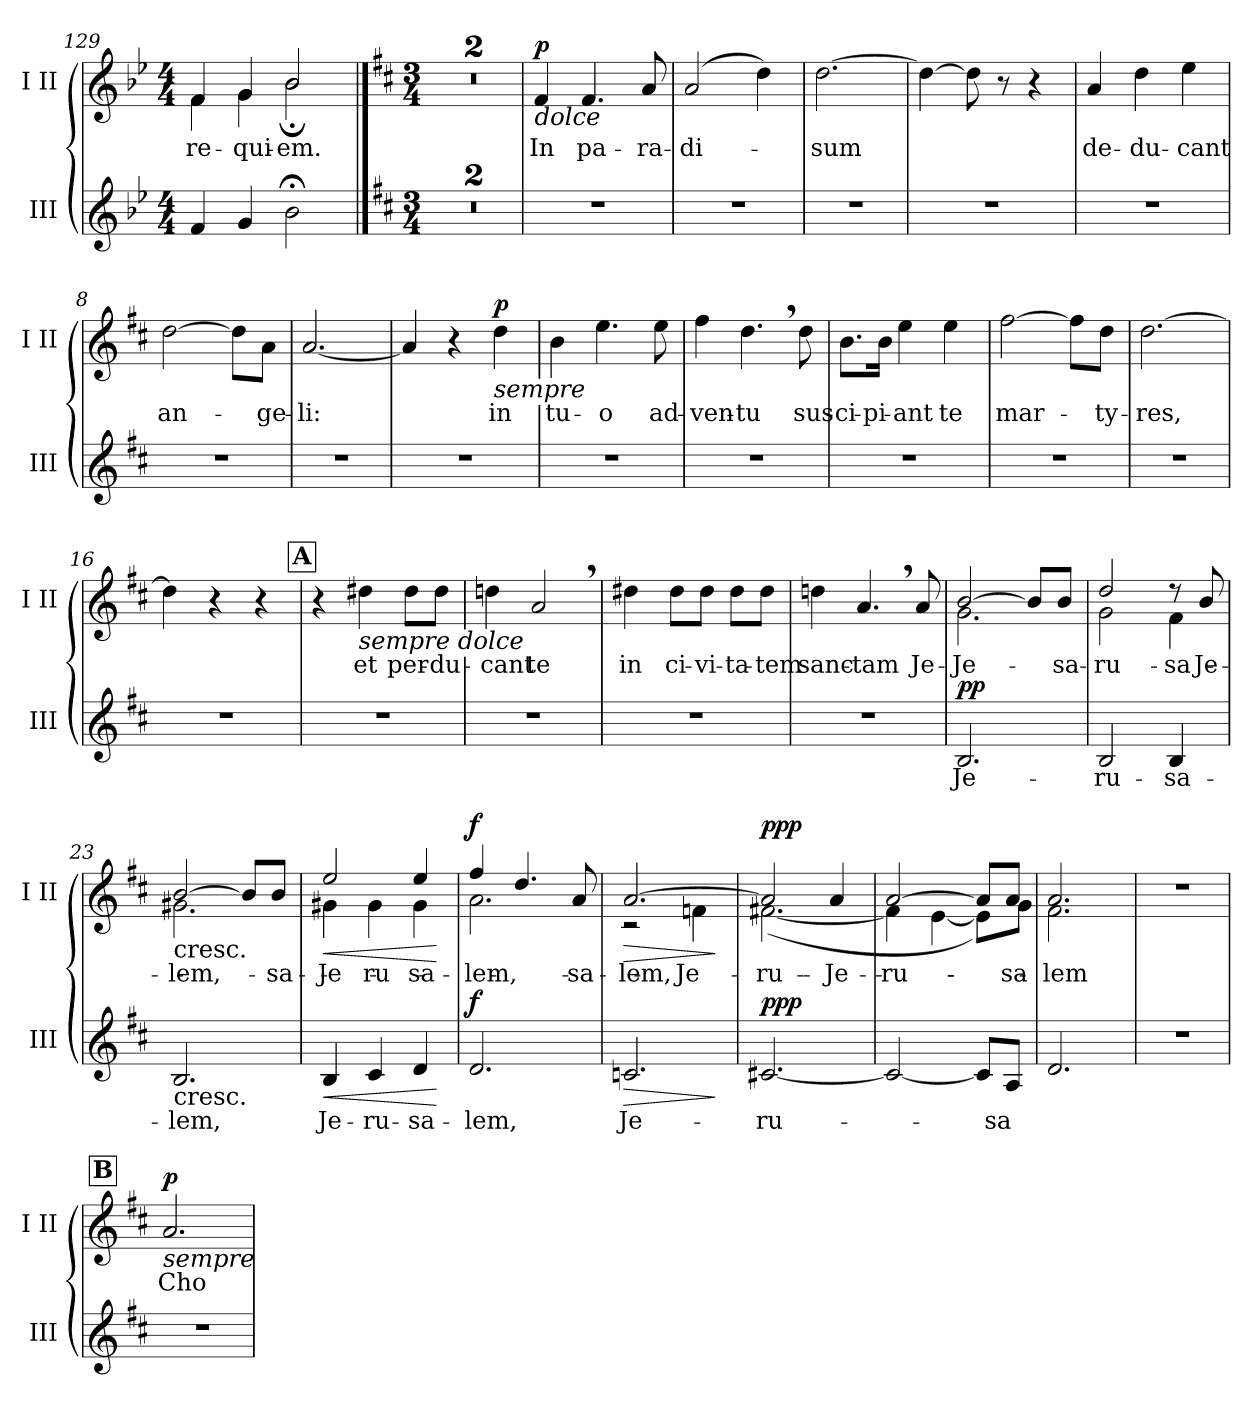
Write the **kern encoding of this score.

**kern	**text	**dynam	**kern	**text	**dynam
*part2	*part2	*part2	*part1	*part1	*part1
*staff2	*staff2	*staff2	*staff1	*staff1	*staff1
*I"III	*	*	*I"I II	*	*
*I'III	*	*	*I'I II	*	*
*clefG2	*	*	*clefG2	*	*
*k[b-e-]	*	*	*k[b-e-]	*	*
*M4/4	*	*	*M4/4	*	*
=129	=129	=129	=129	=129	=129
!	!	!	!	!LO:LY:b	!
*	*	*	*^	*	*
4f/	.	.	4f/	4f\	re-	.
!	!	!	!	!	!LO:LY:b	!
4g/	.	.	4g/	4g\	-qui-	.
!	!	!	!	!	!LO:LY:b	!
2b-;<\	.	.	2b-/	2b-;\	-em.	.
*	*	*	*v	*v	*	*
!!LO:LB:g=z
==1	==1	==1	==1	==1	==1
*k[f#c#]	*	*	*k[f#c#]	*	*
*M3/4	*	*	*M3/4	*	*
2.r	.	.	2.r	.	.
=2	=2	=2	=2	=2	=2
2.r	.	.	2.r	.	.
=3	=3	=3	=3	=3	=3
!	!	!	!LO:TX:b:i:t=dolce	!	!
!	!	!	!	!	!LO:DY:b
2.r	.	.	4f#/	In	p
.	.	.	4.f#/	pa-	.
.	.	.	8a/	-ra-	.
=4	=4	=4	=4	=4	=4
2.r	.	.	(>2a/	-di-	.
.	.	.	4dd\)	.	.
=5	=5	=5	=5	=5	=5
2.r	.	.	[2.dd\	-sum	.
=6	=6	=6	=6	=6	=6
2.r	.	.	4dd\_	.	.
.	.	.	8dd\]	.	.
.	.	.	8r	.	.
.	.	.	4r	.	.
=7	=7	=7	=7	=7	=7
2.r	.	.	4a/	de-	.
.	.	.	4dd\	-du-	.
.	.	.	4ee\	-cant	.
=8	=8	=8	=8	=8	=8
2.r	.	.	[2dd\	an-	.
.	.	.	8dd\L]	.	.
.	.	.	8a\J	-ge-	.
=9	=9	=9	=9	=9	=9
2.r	.	.	[2.a/	-li:	.
!!LO:LB:g=z
=10	=10	=10	=10	=10	=10
2.r	.	.	4a/]	.	.
.	.	.	4r	.	.
!	!	!	!LO:TX:b:i:t=sempre	!	!
!	!	!	!	!LO:LY:a	!LO:DY:b
.	.	.	4dd\	in	p
=11	=11	=11	=11	=11	=11
!	!	!	!	!LO:LY:a	!
2.r	.	.	4b\	tu-	.
!	!	!	!	!LO:LY:a	!
.	.	.	4.ee\	-o	.
!	!	!	!	!LO:LY:a	!
.	.	.	8ee\	ad-	.
=12	=12	=12	=12	=12	=12
!	!	!	!	!LO:LY:a	!
2.r	.	.	4ff#\	-ven-	.
!	!	!	!	!LO:LY:a	!
.	.	.	4.dd,\	-tu	.
!	!	!	!	!LO:LY:a	!
.	.	.	8dd\	sus-	.
=13	=13	=13	=13	=13	=13
!	!	!	!	!LO:LY:a	!
2.r	.	.	8.b\L	-ci-	.
!	!	!	!	!LO:LY:a	!
.	.	.	16b\Jk	-pi-	.
!	!	!	!	!LO:LY:a	!
.	.	.	4ee\	-ant	.
!	!	!	!	!LO:LY:a	!
.	.	.	4ee\	te	.
=14	=14	=14	=14	=14	=14
!	!	!	!	!LO:LY:a	!
2.r	.	.	[2ff#\	mar-	.
.	.	.	8ff#\L]	.	.
!	!	!	!	!LO:LY:a	!
.	.	.	8dd\J	-ty-	.
=15	=15	=15	=15	=15	=15
!	!	!	!	!LO:LY:a	!
2.r	.	.	[2.dd\	-res,	.
=16	=16	=16	=16	=16	=16
2.r	.	.	4dd\]	.	.
.	.	.	4r	.	.
.	.	.	4r	.	.
!!LO:LB:g=z
!!LO:REH:place=s1:a:B:fs=14:t=A
=17	=17	=17	=17	=17	=17
2.r	.	.	4r	.	.
!	!	!	!LO:TX:b:i:t=sempre dolce	!	!
!	!	!	!	!LO:LY:a	!
.	.	.	4dd#X\	et	.
!	!	!	!	!LO:LY:a	!
.	.	.	8dd#\L	per-	.
!	!	!	!	!LO:LY:a	!
.	.	.	8dd#\J	-du-	.
=18	=18	=18	=18	=18	=18
!	!	!	!	!LO:LY:a	!
2.r	.	.	4ddn\	-cant	.
!	!	!	!	!LO:LY:a	!
.	.	.	2a,/	te	.
=19	=19	=19	=19	=19	=19
!	!	!	!	!LO:LY:a	!
2.r	.	.	4dd#X\	in	.
!	!	!	!	!LO:LY:a	!
.	.	.	8dd#\L	ci-	.
!	!	!	!	!LO:LY:a	!
.	.	.	8dd#\J	-vi-	.
!	!	!	!	!LO:LY:a	!
.	.	.	8dd#\L	-ta-	.
!	!	!	!	!LO:LY:a	!
.	.	.	8dd#\J	-tem	.
=20	=20	=20	=20	=20	=20
!	!	!	!	!LO:LY:a	!
2.r	.	.	4ddn\	sanc-	.
!	!	!	!	!LO:LY:a	!
.	.	.	4.a,/	-tam	.
!	!	!	!	!LO:LY:a	!
.	.	.	8a/	Je-	.
=21	=21	=21	=21	=21	=21
!	!LO:LY:b	!	!	!LO:LY:a	!
*	*	*	*^	*	*
!	!	!LO:DY:b	!	!	!LO:LY:b	!
2.B/	Je-	pp	[2b/	2.g\	Je-	.
.	.	.	8b/L]	.	.	.
!	!	!	!	!	!LO:LY:a	!
.	.	.	8b/J	.	-sa-	.
=22	=22	=22	=22	=22	=22	=22
!	!LO:LY:b	!	!	!	!LO:LY:a	!
!	!	!	!	!	!LO:LY:b	!
2B/	-ru-	.	2dd/	2g\	-ru-	.
!	!LO:LY:b	!	!	!	!LO:LY:b	!
4B/	-sa-	.	8r	4f#\	-sa-	.
!	!	!	!	!	!LO:LY:a	!
.	.	.	8b/	.	Je-	.
!!LO:LB:g=z	!!
=23	=23	=23	=23	=23	=23	=23
!	!	!	!LO:TX:b:t=cresc.	!	!	!
!LO:TX:b:t=cresc.	!	!	!	!	!	!
!	!LO:LY:b	!	!	!	!LO:LY:a	!
!	!	!	!	!	!LO:LY:b	!
2.B/	-lem,	.	[2b/	2.g#X\	-lem,	.
.	.	.	8b/L]	.	.	.
!	!	!	!	!	!LO:LY:a	!
.	.	.	8b/J	.	-sa-	.
=24	=24	=24	=24	=24	=24	=24
!	!LO:LY:b	!LO:HP:b	!	!	!LO:LY:a	!LO:HP:b
!	!	!	!	!	!LO:LY:b	!
4B/	Je-	<	2ee/	4g#X\	Je-	<
!	!LO:LY:b	!	!	!	!LO:LY:b	!
4c#/	-ru-	.	.	4g#\	-ru-	.
!	!LO:LY:b	!	!	!	!LO:LY:a	!
!	!	!	!	!	!LO:LY:b	!
4d/	-sa-	.	4ee/	4g#\	-sa-	.
*	*	*	*v	*v	*	*
.	.	[	.	.	[
=25	=25	=25	=25	=25	=25
!	!LO:LY:b	!	!	!LO:LY:a	!
*	*	*	*^	*	*
!	!	!LO:DY:b	!	!	!LO:LY:b	!LO:DY:b
2.d/	-lem,	f	4ff#/	2.a\	-lem,	f
.	.	.	4.dd/	.	.	.
!	!	!	!	!	!LO:LY:a	!
.	.	.	8a/	.	-sa-	.
=26	=26	=26	=26	=26	=26	=26
!	!LO:LY:b	!LO:HP:b	!	!	!LO:LY:a	!LO:HP:b
2.cn/	Je-	>	[2.a/	2r	-lem,	>
!	!	!	!	!	!LO:LY:b	!
.	.	.	.	4fn\	Je-	.
*	*	*	*v	*v	*	*
.	.	]	.	.	]
=27	=27	=27	=27	=27	=27
!	!LO:LY:b	!LO:DY:b	!	!LO:LY:b	!LO:DY:b
*	*	*	*^	*	*
[2.c#X/	-ru-	ppp	2a/]	(<[2.f#X\	-ru-	ppp
!	!	!	!	!	!LO:LY:a	!
.	.	.	4a/	.	Je-	.
=28	=28	=28	=28	=28	=28	=28
!	!	!	!	!	!LO:LY:a	!
2c#/_	.	.	[2a/	4f#\]	-ru-	.
.	.	.	.	[4e\	.	.
8c#/L]	.	.	8a/L]	8e\L])	.	.
!	!LO:LY:b	!	!	!	!LO:LY:a	!
!	!	!	!	!	!LO:LY:b	!
8A/J	-sa	.	8a/J	8g\J	-sa	.
=29	=29	=29	=29	=29	=29	=29
!	!	!	!	!	!LO:LY:a	!
2.d/	.	.	2.a/	2.f#\	-lem	.
*	*	*	*v	*v	*	*
=30	=30	=30	=30	=30	=30
2.r	.	.	2.r	.	.
!!LO:PB:g=z
!!LO:REH:place=s1:a:B:fs=14:t=B
=31	=31	=31	=31	=31	=31
!	!	!	!LO:TX:b:i:t=sempre	!	!
!	!	!	!	!LO:LY:a	!LO:DY:b
2.r	.	.	2.a/	Cho-	p
=	=	=	=	=	=
*-	*-	*-	*-	*-	*-
